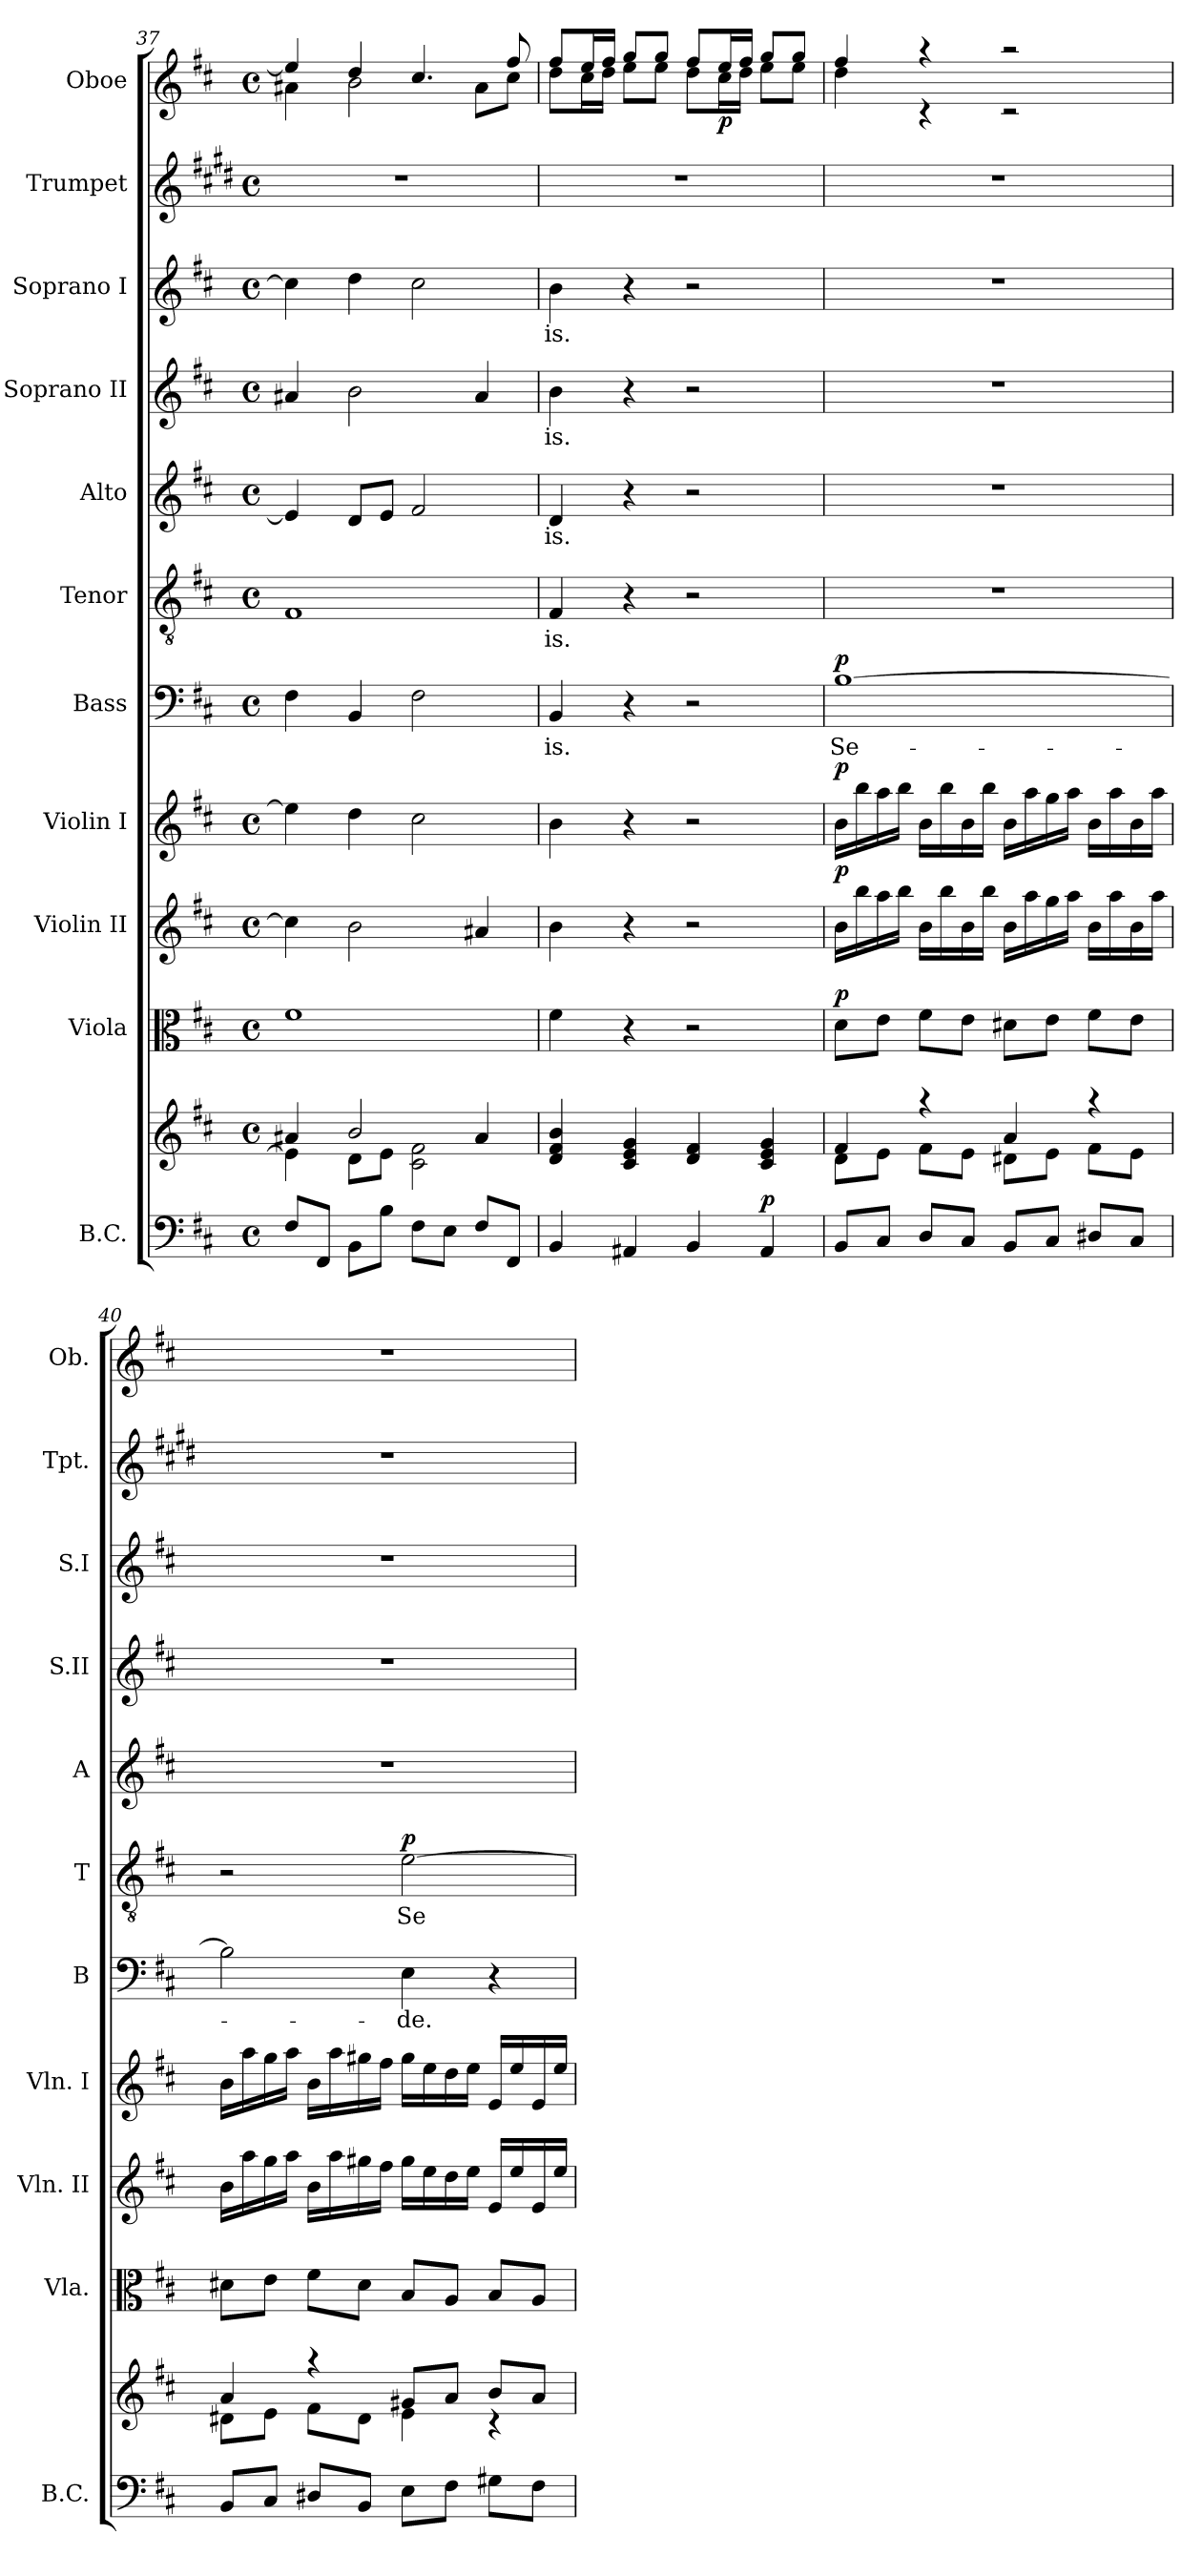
**kern	**kern	**dynam	**kern	**dynam	**kern	**dynam	**kern	**dynam	**kern	**text	**dynam	**kern	**text	**dynam	**kern	**text	**kern	**text	**kern	**text	**kern	**kern	**dynam
*part11	*part11	*part11	*part10	*part10	*part9	*part9	*part8	*part8	*part7	*part7	*part7	*part6	*part6	*part6	*part5	*part5	*part4	*part4	*part3	*part3	*part2	*part1	*part1
*staff12	*staff11	*staff11/12	*staff10	*staff10	*staff9	*staff9	*staff8	*staff8	*staff7	*staff7	*staff7	*staff6	*staff6	*staff6	*staff5	*staff5	*staff4	*staff4	*staff3	*staff3	*staff2	*staff1	*staff1
*I"B.C.	*	*	*I"Viola	*	*I"Violin II	*	*I"Violin I	*	*I"Bass	*	*	*I"Tenor	*	*	*I"Alto	*	*I"Soprano II	*	*I"Soprano I	*	*I"Trumpet	*I"Oboe	*
*I'B.C.	*	*	*I'Vla.	*	*I'Vln. II	*	*I'Vln. I	*	*I'B	*	*	*I'T	*	*	*I'A	*	*I'S.II	*	*I'S.I	*	*I'Tpt.	*I'Ob.	*
!!LO:PB:g=z
*clefF4	*clefG2	*	*clefC3	*	*clefG2	*	*clefG2	*	*clefF4	*	*	*clefGv2	*	*	*clefG2	*	*clefG2	*	*clefG2	*	*clefG2	*clefG2	*
*	*	*	*	*	*	*	*	*	*	*	*	*	*	*	*	*	*	*	*	*	*ITrd1c2	*	*
*k[f#c#]	*k[f#c#]	*	*k[f#c#]	*	*k[f#c#]	*	*k[f#c#]	*	*k[f#c#]	*	*	*k[f#c#]	*	*	*k[f#c#]	*	*k[f#c#]	*	*k[f#c#]	*	*k[f#c#]	*k[f#c#]	*
*D:	*D:	*	*D:	*	*D:	*	*D:	*	*D:	*	*	*D:	*	*	*D:	*	*D:	*	*D:	*	*D:	*D:	*
*M4/4	*M4/4	*	*M4/4	*	*M4/4	*	*M4/4	*	*M4/4	*	*	*M4/4	*	*	*M4/4	*	*M4/4	*	*M4/4	*	*M4/4	*M4/4	*
*met(c)	*met(c)	*	*met(c)	*	*met(c)	*	*met(c)	*	*met(c)	*	*	*met(c)	*	*	*met(c)	*	*met(c)	*	*met(c)	*	*met(c)	*met(c)	*
=37	=37	=37	=37	=37	=37	=37	=37	=37	=37	=37	=37	=37	=37	=37	=37	=37	=37	=37	=37	=37	=37	=37	=37
*	*^	*	*	*	*	*	*	*	*	*	*	*	*	*	*	*	*	*	*	*	*	*^	*
8F#/L	4a#X/	4e\]	.	1f#	.	4cc#\]	.	4ee\]	.	4F#\	.	.	1F#	.	.	4e/]	.	4a#X/	.	4cc#\]	.	1r	4ee/]	4a#X\	.
8FF#/J	.	.	.	.	.	.	.	.	.	.	.	.	.	.	.	.	.	.	.	.	.	.	.	.	.
8BB\L	2b/	8d\L	.	.	.	2b\	.	4dd\	.	4BB/	.	.	.	.	.	8d/L	.	2b\	.	4dd\	.	.	4dd/	2b\	.
8B\J	.	8e\J	.	.	.	.	.	.	.	.	.	.	.	.	.	8e/J	.	.	.	.	.	.	.	.	.
8F#\L	.	2c#\ 2f#\	.	.	.	.	.	2cc#\	.	2F#\	.	.	.	.	.	2f#/	.	.	.	2cc#\	.	.	4.cc#/	.	.
8E\J	.	.	.	.	.	.	.	.	.	.	.	.	.	.	.	.	.	.	.	.	.	.	.	.	.
8F#/L	4a#/	.	.	.	.	4a#X/	.	.	.	.	.	.	.	.	.	.	.	4a#/	.	.	.	.	.	8a#\L	.
8FF#/J	.	.	.	.	.	.	.	.	.	.	.	.	.	.	.	.	.	.	.	.	.	.	8ff#/	8cc#\J	.
*	*v	*v	*	*	*	*	*	*	*	*	*	*	*	*	*	*	*	*	*	*	*	*	*	*	*
=38	=38	=38	=38	=38	=38	=38	=38	=38	=38	=38	=38	=38	=38	=38	=38	=38	=38	=38	=38	=38	=38	=38	=38	=38
!	!	!	!	!	!	!	!	!	!	!LO:LY:b	!	!	!LO:LY:b	!	!	!LO:LY:b	!	!LO:LY:b	!	!LO:LY:b	!	!	!	!
4BB/	4d/ 4f#/ 4b/	.	4f#\	.	4b\	.	4b\	.	4BB/	-is.	.	4F#/	-is.	.	4d/	-is.	4b\	-is.	4b\	-is.	1r	8ff#/L	8dd\L	.
.	.	.	.	.	.	.	.	.	.	.	.	.	.	.	.	.	.	.	.	.	.	16ee/L	16cc#\L	.
.	.	.	.	.	.	.	.	.	.	.	.	.	.	.	.	.	.	.	.	.	.	16ff#/JJ	16dd\JJ	.
4AA#X/	4c#/ 4e/ 4g/	.	4r	.	4r	.	4r	.	4r	.	.	4r	.	.	4r	.	4r	.	4r	.	.	8gg/L	8ee\L	.
.	.	.	.	.	.	.	.	.	.	.	.	.	.	.	.	.	.	.	.	.	.	8gg/J	8ee\J	.
4BB/	4d/ 4f#/	.	2r	.	2r	.	2r	.	2r	.	.	2r	.	.	2r	.	2r	.	2r	.	.	8ff#/L	8dd\L	.
!	!	!	!	!	!	!	!	!	!	!	!	!	!	!	!	!	!	!	!	!	!	!	!	!LO:DY:b
.	.	.	.	.	.	.	.	.	.	.	.	.	.	.	.	.	.	.	.	.	.	16ee/L	16cc#\L	p
.	.	.	.	.	.	.	.	.	.	.	.	.	.	.	.	.	.	.	.	.	.	16ff#/JJ	16dd\JJ	.
!	!	!LO:DY:a=2	!	!	!	!	!	!	!	!	!	!	!	!	!	!	!	!	!	!	!	!	!	!
4AA#/	4c#/ 4e/ 4g/	p	.	.	.	.	.	.	.	.	.	.	.	.	.	.	.	.	.	.	.	8gg/L	8ee\L	.
.	.	.	.	.	.	.	.	.	.	.	.	.	.	.	.	.	.	.	.	.	.	8gg/J	8ee\J	.
=39	=39	=39	=39	=39	=39	=39	=39	=39	=39	=39	=39	=39	=39	=39	=39	=39	=39	=39	=39	=39	=39	=39	=39	=39
*	*^	*	*	*	*	*	*	*	*	*	*	*	*	*	*	*	*	*	*	*	*	*	*	*
!	!	!	!	!	!LO:DY:a	!	!LO:DY:a	!	!LO:DY:a	!	!LO:LY:b	!LO:DY:a	!	!	!	!	!	!	!	!	!	!	!	!	!
8BB/L	4f#/	8d\L	.	8d\L	p	16b\LL	p	16b\LL	p	[1B	Se-	p	1r	.	.	1r	.	1r	.	1r	.	1r	4ff#/	4dd\	.
.	.	.	.	.	.	16bb\	.	16bb\	.	.	.	.	.	.	.	.	.	.	.	.	.	.	.	.	.
8C#/J	.	8e\J	.	8e\J	.	16aa\	.	16aa\	.	.	.	.	.	.	.	.	.	.	.	.	.	.	.	.	.
.	.	.	.	.	.	16bb\JJ	.	16bb\JJ	.	.	.	.	.	.	.	.	.	.	.	.	.	.	.	.	.
8D/L	4raa	8f#\L	.	8f#\L	.	16b\LL	.	16b\LL	.	.	.	.	.	.	.	.	.	.	.	.	.	.	4raa	4rc	.
.	.	.	.	.	.	16bb\	.	16bb\	.	.	.	.	.	.	.	.	.	.	.	.	.	.	.	.	.
8C#/J	.	8e\J	.	8e\J	.	16b\	.	16b\	.	.	.	.	.	.	.	.	.	.	.	.	.	.	.	.	.
.	.	.	.	.	.	16bb\JJ	.	16bb\JJ	.	.	.	.	.	.	.	.	.	.	.	.	.	.	.	.	.
8BB/L	4a/	8d#X\L	.	8d#X\L	.	16b\LL	.	16b\LL	.	.	.	.	.	.	.	.	.	.	.	.	.	.	2raa	2rc	.
.	.	.	.	.	.	16aa\	.	16aa\	.	.	.	.	.	.	.	.	.	.	.	.	.	.	.	.	.
8C#/J	.	8e\J	.	8e\J	.	16gg\	.	16gg\	.	.	.	.	.	.	.	.	.	.	.	.	.	.	.	.	.
.	.	.	.	.	.	16aa\JJ	.	16aa\JJ	.	.	.	.	.	.	.	.	.	.	.	.	.	.	.	.	.
8D#X/L	4raa	8f#\L	.	8f#\L	.	16b\LL	.	16b\LL	.	.	.	.	.	.	.	.	.	.	.	.	.	.	.	.	.
.	.	.	.	.	.	16aa\	.	16aa\	.	.	.	.	.	.	.	.	.	.	.	.	.	.	.	.	.
8C#/J	.	8e\J	.	8e\J	.	16b\	.	16b\	.	.	.	.	.	.	.	.	.	.	.	.	.	.	.	.	.
.	.	.	.	.	.	16aa\JJ	.	16aa\JJ	.	.	.	.	.	.	.	.	.	.	.	.	.	.	.	.	.
*	*	*	*	*	*	*	*	*	*	*	*	*	*	*	*	*	*	*	*	*	*	*	*v	*v	*
!!LO:PB:g=z
=40	=40	=40	=40	=40	=40	=40	=40	=40	=40	=40	=40	=40	=40	=40	=40	=40	=40	=40	=40	=40	=40	=40	=40	=40
8BB/L	4a/	8d#X\L	.	8d#X\L	.	16b\LL	.	16b\LL	.	2B\]	.	.	2r	.	.	1r	.	1r	.	1r	.	1r	1r	.
.	.	.	.	.	.	16aa\	.	16aa\	.	.	.	.	.	.	.	.	.	.	.	.	.	.	.	.
8C#/J	.	8e\J	.	8e\J	.	16gg\	.	16gg\	.	.	.	.	.	.	.	.	.	.	.	.	.	.	.	.
.	.	.	.	.	.	16aa\JJ	.	16aa\JJ	.	.	.	.	.	.	.	.	.	.	.	.	.	.	.	.
8D#X/L	4raa	8f#\L	.	8f#\L	.	16b\LL	.	16b\LL	.	.	.	.	.	.	.	.	.	.	.	.	.	.	.	.
.	.	.	.	.	.	16aa\	.	16aa\	.	.	.	.	.	.	.	.	.	.	.	.	.	.	.	.
8BB/J	.	8d#\J	.	8d#\J	.	16gg#X\	.	16gg#X\	.	.	.	.	.	.	.	.	.	.	.	.	.	.	.	.
.	.	.	.	.	.	16ff#\JJ	.	16ff#\JJ	.	.	.	.	.	.	.	.	.	.	.	.	.	.	.	.
!	!	!	!	!	!	!	!	!	!	!	!LO:LY:b	!	!	!LO:LY:b	!LO:DY:a	!	!	!	!	!	!	!	!	!
8E\L	8g#X/L	4e\	.	8B/L	.	16gg#\LL	.	16gg#\LL	.	4E\	-de.	.	[2e\	Se-	p	.	.	.	.	.	.	.	.	.
.	.	.	.	.	.	16ee\	.	16ee\	.	.	.	.	.	.	.	.	.	.	.	.	.	.	.	.
8F#\J	8a/J	.	.	8A/J	.	16dd\	.	16dd\	.	.	.	.	.	.	.	.	.	.	.	.	.	.	.	.
.	.	.	.	.	.	16ee\JJ	.	16ee\JJ	.	.	.	.	.	.	.	.	.	.	.	.	.	.	.	.
8G#X\L	8b/L	4rc	.	8B/L	.	16e/LL	.	16e/LL	.	4r	.	.	.	.	.	.	.	.	.	.	.	.	.	.
.	.	.	.	.	.	16ee/	.	16ee/	.	.	.	.	.	.	.	.	.	.	.	.	.	.	.	.
8F#\J	8a/J	.	.	8A/J	.	16e/	.	16e/	.	.	.	.	.	.	.	.	.	.	.	.	.	.	.	.
.	.	.	.	.	.	16ee/JJ	.	16ee/JJ	.	.	.	.	.	.	.	.	.	.	.	.	.	.	.	.
*	*v	*v	*	*	*	*	*	*	*	*	*	*	*	*	*	*	*	*	*	*	*	*	*	*
=	=	=	=	=	=	=	=	=	=	=	=	=	=	=	=	=	=	=	=	=	=	=	=
*-	*-	*-	*-	*-	*-	*-	*-	*-	*-	*-	*-	*-	*-	*-	*-	*-	*-	*-	*-	*-	*-	*-	*-
